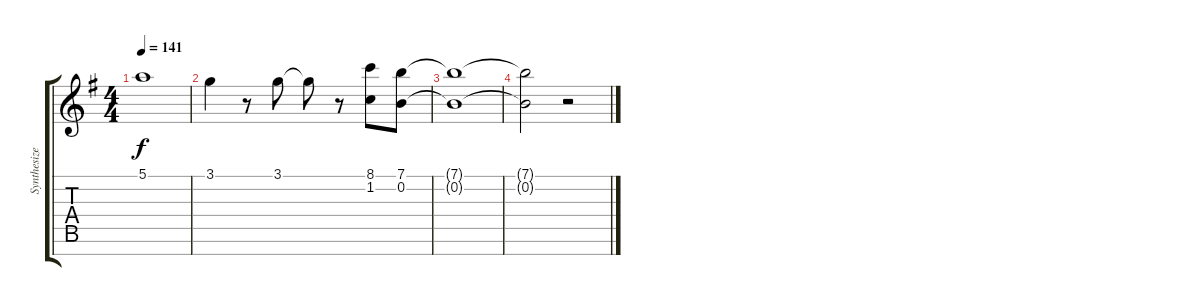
\track ("Synthesizer I" "Synthesize") {instrument lead2sawtooth}
\staff {score tabs}
\tuning (E5 B4 G4 D4 A3 E3 B2) {hide}
\ts (4 4)
\tempo 141
\clef g2
\ks g
5.1.1{dy f} |
3.1.4 r.8 3.1.8 3.1{t}.8 r.8 (8.1 1.2).8 (7.1 0.2).8 |
(7.1{t} 0.2{t}).1 |
(7.1{t} 0.2{t}).2 r.2
